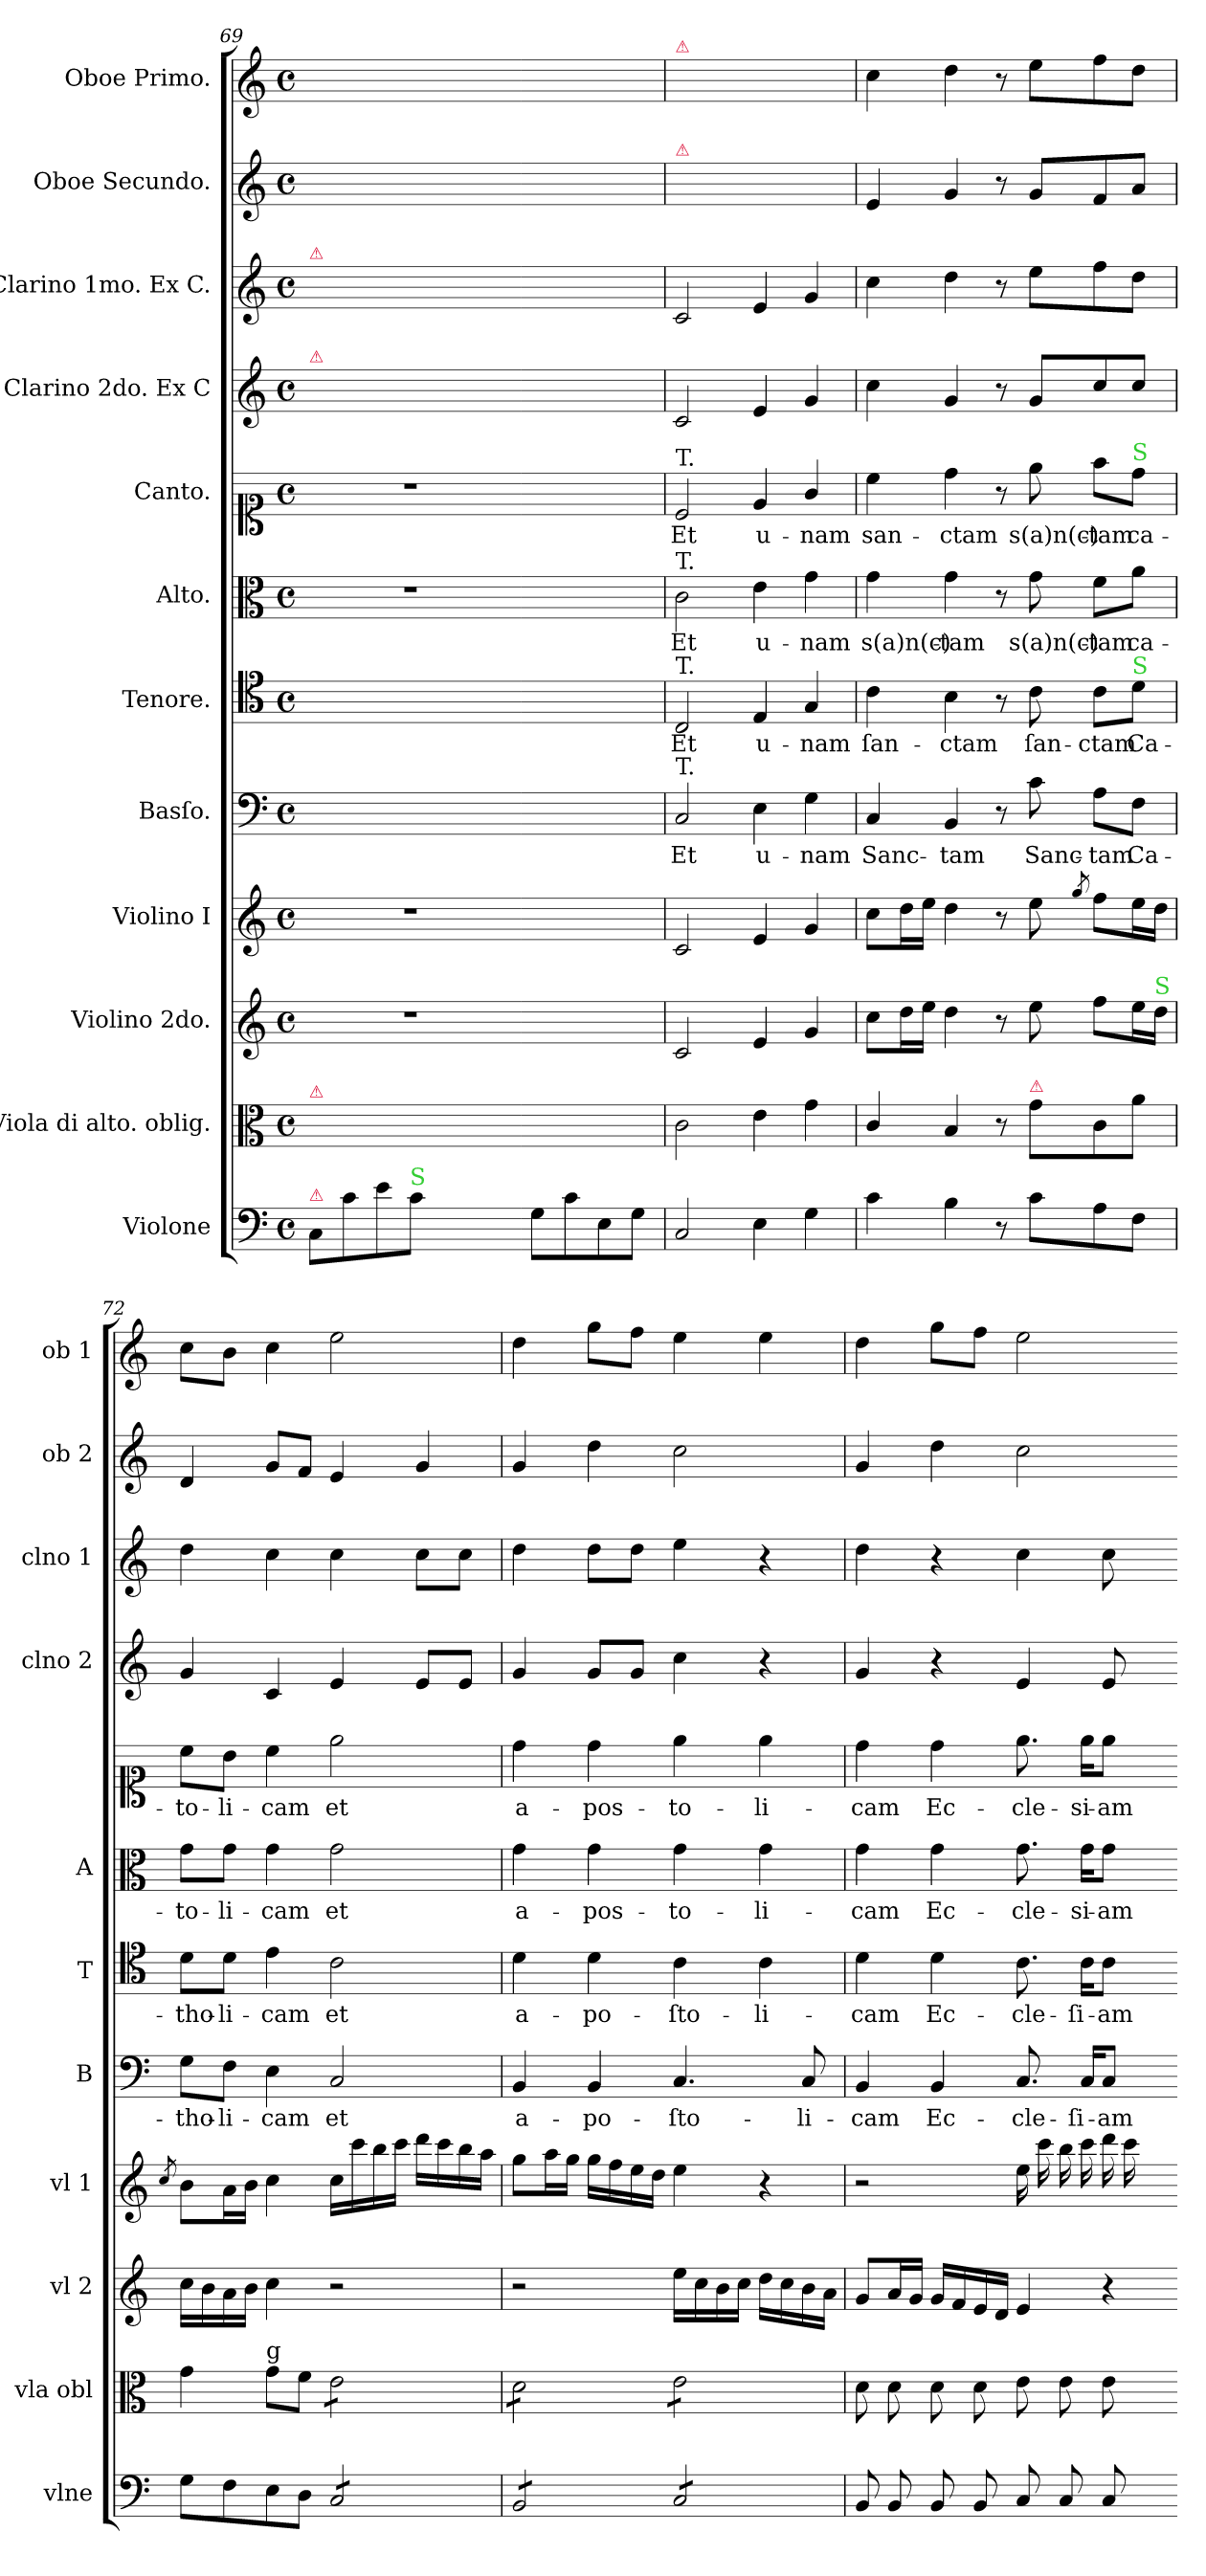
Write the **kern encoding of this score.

**kern	**dynam	**kern	**kern	**dynam	**kern	**dynam	**kern	**text	**dynam	**kern	**text	**kern	**text	**kern	**text	**kern	**kern	**kern	**kern
*part12	*part12	*part11	*part10	*part10	*part9	*part9	*part8	*part8	*part8	*part7	*part7	*part6	*part6	*part5	*part5	*part4	*part3	*part2	*part1
*staff12	*staff12	*staff11	*staff10	*staff10	*staff9	*staff9	*staff8	*staff8	*staff8	*staff7	*staff7	*staff6	*staff6	*staff5	*staff5	*staff4	*staff3	*staff2	*staff1
*I"Violone	*	*I"Viola di alto. oblig.	*I"Violino 2do.	*	*I"Violino I	*	*I"Basſo.	*	*	*I"Tenore.	*	*I"Alto.	*	*I"Canto.	*	*I"Clarino 2do. Ex C	*I"Clarino 1mo. Ex C.	*I"Oboe Secundo.	*I"Oboe Primo.
*I'vlne	*	*I'vla obl	*I'vl 2	*	*I'vl 1	*	*I'B	*	*	*I'T	*	*I'A	*	*	*	*I'clno 2	*I'clno 1	*I'ob 2	*I'ob 1
*clefF4	*	*clefC3	*clefG2	*	*clefG2	*	*clefF4	*	*	*clefC4	*	*clefC3	*	*clefC1	*	*clefG2	*clefG2	*clefG2	*clefG2
*k[]	*	*k[]	*k[]	*	*k[]	*	*k[]	*	*	*k[]	*	*k[]	*	*k[]	*	*k[]	*k[]	*k[]	*k[]
*C:	*	*C:	*C:	*	*C:	*	*C:	*	*	*C:	*	*C:	*	*C:	*	*C:	*C:	*C:	*C:
*M4/4	*	*M4/4	*M4/4	*	*M4/4	*	*M4/4	*	*	*M4/4	*	*M4/4	*	*M4/4	*	*M4/4	*M4/4	*M4/4	*M4/4
*met(c)	*	*met(c)	*met(c)	*	*met(c)	*	*met(c)	*	*	*met(c)	*	*met(c)	*	*met(c)	*	*met(c)	*met(c)	*met(c)	*met(c)
=69	=69	=69	=69	=69	=69	=69	=69	=69	=69	=69	=69	=69	=69	=69	=69	=69	=69	=69	=69
!	!	!	!	!	!	!	!	!	!	!	!	!	!	!	!	!	!LO:TX:a:color=crimson:t=⚠	!	!
!	!	!	!	!	!	!	!	!	!	!	!	!	!	!	!	!LO:TX:a:color=crimson:t=⚠	!	!	!
!	!	!LO:TX:a:color=crimson:t=⚠	!	!	!	!	!	!	!	!	!	!	!	!	!	!	!	!	!
!LO:TX:a:color=crimson:t=⚠	!	!	!	!	!	!	!	!	!	!	!	!	!	!	!	!	!	!	!
!	!LO:DY:a	!	!	!	!	!	!	!	!	!	!	!	!	!	!	!	!	!	!
8C/L	f&colon;	1ryy	1r	.	1r	.	1ryy	.	.	1ryy	.	1r	.	1r	.	1ryy	1ryy	1ryy	1ryy
8c\	.	.	.	.	.	.	.	.	.	.	.	.	.	.	.	.	.	.	.
8e\	.	.	.	.	.	.	.	.	.	.	.	.	.	.	.	.	.	.	.
!LO:TX:a:color=limegreen:t=S	!	!	!	!	!	!	!	!	!	!	!	!	!	!	!	!	!	!	!
8c\J	.	.	.	.	.	.	.	.	.	.	.	.	.	.	.	.	.	.	.
2ryy	.	.	.	.	.	.	.	.	.	.	.	.	.	.	.	.	.	.	.
=-	=-	=-	=-	=-	=-	=-	=-	=-	=-	=-	=-	=-	=-	=-	=-	=-	=-	=-	=-
8G\L	.	2ryy	2ryy	.	2ryy	.	2ryy	.	.	2ryy	.	2ryy	.	2ryy	.	2ryy	2ryy	2ryy	2ryy
8c\	.	.	.	.	.	.	.	.	.	.	.	.	.	.	.	.	.	.	.
8E\	.	.	.	.	.	.	.	.	.	.	.	.	.	.	.	.	.	.	.
8G\J	.	.	.	.	.	.	.	.	.	.	.	.	.	.	.	.	.	.	.
=70	=70	=70	=70	=70	=70	=70	=70	=70	=70	=70	=70	=70	=70	=70	=70	=70	=70	=70	=70
!	!	!	!	!	!	!	!	!	!	!	!	!	!	!	!	!	!	!	!LO:TX:a:color=crimson:t=⚠
!	!	!	!	!	!	!	!	!	!	!	!	!	!	!	!	!	!	!LO:TX:a:color=crimson:t=⚠	!
!	!	!	!	!	!	!	!	!	!	!	!	!	!	!LO:TX:a:t=T.	!	!	!	!	!
!	!	!	!	!	!	!	!	!	!	!	!	!LO:TX:a:t=T.	!	!	!	!	!	!	!
!	!	!	!	!	!	!	!	!	!	!LO:TX:a:t=T.	!	!	!	!	!	!	!	!	!
!	!	!	!	!	!	!	!LO:TX:a:t=T.	!	!	!	!	!	!	!	!	!	!	!	!
!	!	!	!	!LO:DY:a	!	!LO:DY:a	!	!	!LO:DY:a	!	!	!	!	!	!	!	!	!	!
2C/	.	2c\	2c/	f&colon;	2c/	for&colon;	2C/	Et	for&colon;	2C/	Et	2c\	Et	2c/	Et	2c/	2c/	1ryy	1ryy
4E\	.	4e\	4e/	.	4e/	.	4E\	u-	.	4E/	u-	4e\	u-	4e/	u-	4e/	4e/	.	.
4G\	.	4g\	4g/	.	4g/	.	4G\	-nam	.	4G/	-nam	4g\	-nam	4g/	-nam	4g/	4g/	.	.
=71	=71	=71	=71	=71	=71	=71	=71	=71	=71	=71	=71	=71	=71	=71	=71	=71	=71	=71	=71
4c\	.	4c/	8cc\L	.	8cc\L	.	4C/	Sanc-	.	4c\	ſan-	4g\	s(a)n(c)-	4cc\	san-	4cc\	4cc\	4e/	4cc\
.	.	.	16dd\L	.	16dd\L	.	.	.	.	.	.	.	.	.	.	.	.	.	.
.	.	.	16ee\JJ	.	16ee\JJ	.	.	.	.	.	.	.	.	.	.	.	.	.	.
4B\	.	4B/	4dd\	.	4dd\	.	4BB/	-tam	.	4B\	-ctam	4g\	-tam	4dd\	-ctam	4g/	4dd\	4g/	4dd\
8r	.	8r	8r	.	8r	.	8r	.	.	8r	.	8r	.	8r	.	8r	8r	8r	8r
!	!	!LO:TX:a:color=crimson:t=⚠	!	!	!	!	!	!	!	!	!	!	!	!	!	!	!	!	!
!	!	!	!	!	!	!	!	!LO:LY:i	!	!	!LO:LY:i	!	!	!	!	!	!	!	!
8c\L	.	8g\L	8ee\	.	8ee\	.	8c\	Sanc-	.	8c\	ſan-	8g\	s(a)n(c)-	8ee\	s(a)n(c)-	8g/L	8ee\L	8g/L	8ee\L
.	.	.	.	.	8qgg/	.	.	.	.	.	.	.	.	.	.	.	.	.	.
!	!	!	!	!	!	!	!	!LO:LY:i	!	!	!LO:LY:i	!	!	!	!	!	!	!	!
8A\	.	8c/	8ff\L	.	8ff\L	.	8A\L	-tam	.	8c\L	-ctam	8f\L	-tam	8ff\L	-tam	8cc/	8ff\	8f/	8ff\
!	!	!	!	!	!	!	!	!	!	!	!	!	!	!LO:TX:a:color=limegreen:t=S	!	!	!	!	!
!	!	!	!	!	!	!	!	!	!	!LO:TX:a:color=limegreen:t=S	!	!	!	!	!	!	!	!	!
8F\J	.	8a\J	16ee\L	.	16ee\L	.	8F\J	Ca-	.	8d\J	Ca-	8a\J	ca-	8dd\J	ca-	8cc/J	8dd\J	8a/J	8dd\J
!	!	!	!LO:TX:a:color=limegreen:t=S	!	!	!	!	!	!	!	!	!	!	!	!	!	!	!	!
.	.	.	16dd\JJ	.	16dd\JJ	.	.	.	.	.	.	.	.	.	.	.	.	.	.
=72	=72	=72	=72	=72	=72	=72	=72	=72	=72	=72	=72	=72	=72	=72	=72	=72	=72	=72	=72
.	.	.	.	.	8qcc/	.	.	.	.	.	.	.	.	.	.	.	.	.	.
8G\L	.	4g\	16cc\LL	.	8b\L	.	8G\L	-tho-	.	8d\L	-tho-	8g\L	-to-	8cc\L	-to-	4g/	4dd\	4d/	8cc\L
.	.	.	16b\	.	.	.	.	.	.	.	.	.	.	.	.	.	.	.	.
8F\	.	.	16a\	.	16a\L	.	8F\J	-li-	.	8d\J	-li-	8g\J	-li-	8b\J	-li-	.	.	.	8b\J
.	.	.	16b\JJ	.	16b\JJ	.	.	.	.	.	.	.	.	.	.	.	.	.	.
!	!	!LO:TX:a:t=g	!	!	!	!	!	!	!	!	!	!	!	!	!	!	!	!	!
8E\	.	8g\L	4cc\	.	4cc\	.	4E\	-cam	.	4e\	-cam	4g\	-cam	4cc\	-cam	4c/	4cc\	8g/L	4cc\
8D\J	.	8f\J	.	.	.	.	.	.	.	.	.	.	.	.	.	.	.	8f/J	.
*tremolo	*	*	*	*	*	*	*	*	*	*	*	*	*	*	*	*	*	*	*
*	*	*tremolo	*	*	*	*	*	*	*	*	*	*	*	*	*	*	*	*	*
8C/L	.	8e\L	2r	.	16cc\LL	.	2C/	et	.	2c\	et	2g\	et	2ee\	et	4e/	4cc\	4e/	2ee\
.	.	.	.	.	16ccc\	.	.	.	.	.	.	.	.	.	.	.	.	.	.
8C/	.	8e\	.	.	16bb\	.	.	.	.	.	.	.	.	.	.	.	.	.	.
.	.	.	.	.	16ccc\JJ	.	.	.	.	.	.	.	.	.	.	.	.	.	.
8C/	.	8e\	.	.	16ddd\LL	.	.	.	.	.	.	.	.	.	.	8e/L	8cc\L	4g/	.
.	.	.	.	.	16ccc\	.	.	.	.	.	.	.	.	.	.	.	.	.	.
8C/J	.	8e\J	.	.	16bb\	.	.	.	.	.	.	.	.	.	.	8e/J	8cc\J	.	.
.	.	.	.	.	16aa\JJ	.	.	.	.	.	.	.	.	.	.	.	.	.	.
=73	=73	=73	=73	=73	=73	=73	=73	=73	=73	=73	=73	=73	=73	=73	=73	=73	=73	=73	=73
8BB/L	.	8d\L	2r	.	8gg\L	.	4BB/	a-	.	4d\	a-	4g\	a-	4dd\	a-	4g/	4dd\	4g/	4dd\
8BB/	.	8d\	.	.	16aa\L	.	.	.	.	.	.	.	.	.	.	.	.	.	.
.	.	.	.	.	16gg\JJ	.	.	.	.	.	.	.	.	.	.	.	.	.	.
8BB/	.	8d\	.	.	16gg\LL	.	4BB/	-po-	.	4d\	-po-	4g\	-pos-	4dd\	-pos-	8g/L	8dd\L	4dd\	8gg\L
.	.	.	.	.	16ff\	.	.	.	.	.	.	.	.	.	.	.	.	.	.
8BB/J	.	8d\J	.	.	16ee\	.	.	.	.	.	.	.	.	.	.	8g/J	8dd\J	.	8ff\J
.	.	.	.	.	16dd\JJ	.	.	.	.	.	.	.	.	.	.	.	.	.	.
8C/L	.	8e\L	16ee\LL	.	4ee\	.	4.C/	-ſto-	.	4c\	-ſto-	4g\	-to-	4ee\	-to-	4cc\	4ee\	2cc\	4ee\
.	.	.	16cc\	.	.	.	.	.	.	.	.	.	.	.	.	.	.	.	.
8C/	.	8e\	16b\	.	.	.	.	.	.	.	.	.	.	.	.	.	.	.	.
.	.	.	16cc\JJ	.	.	.	.	.	.	.	.	.	.	.	.	.	.	.	.
8C/	.	8e\	16dd\LL	.	4r	.	.	.	.	4c\	-li-	4g\	-li-	4ee\	-li-	4r	4r	.	4ee\
.	.	.	16cc\	.	.	.	.	.	.	.	.	.	.	.	.	.	.	.	.
8C/J	.	8e\J	16b\	.	.	.	8C/	-li-	.	.	.	.	.	.	.	.	.	.	.
*	*	*Xtremolo	*	*	*	*	*	*	*	*	*	*	*	*	*	*	*	*	*
*Xtremolo	*	*	*	*	*	*	*	*	*	*	*	*	*	*	*	*	*	*	*
.	.	.	16a\JJ	.	.	.	.	.	.	.	.	.	.	.	.	.	.	.	.
=74	=74	=74	=74	=74	=74	=74	=74	=74	=74	=74	=74	=74	=74	=74	=74	=74	=74	=74	=74
8BB/	.	8d\	8g/L	.	2r	.	4BB/	-cam	.	4d\	-cam	4g\	-cam	4dd\	-cam	4g/	4dd\	4g/	4dd\
8BB/	.	8d\	16a/L	.	.	.	.	.	.	.	.	.	.	.	.	.	.	.	.
.	.	.	16g/JJ	.	.	.	.	.	.	.	.	.	.	.	.	.	.	.	.
8BB/	.	8d\	16g/LL	.	.	.	4BB/	Ec-	.	4d\	Ec-	4g\	Ec-	4dd\	Ec-	4r	4r	4dd\	8gg\L
.	.	.	16f/	.	.	.	.	.	.	.	.	.	.	.	.	.	.	.	.
8BB/	.	8d\	16e/	.	.	.	.	.	.	.	.	.	.	.	.	.	.	.	8ff\J
.	.	.	16d/JJ	.	.	.	.	.	.	.	.	.	.	.	.	.	.	.	.
8C/	.	8e\	4e/	.	16ee\	.	8.C/	-cle-	.	8.c\	-cle-	8.g\	-cle-	8.ee\	-cle-	4e/	4cc\	2cc\	2ee\
.	.	.	.	.	16ccc\	.	.	.	.	.	.	.	.	.	.	.	.	.	.
8C/	.	8e\	.	.	16bb\	.	.	.	.	.	.	.	.	.	.	.	.	.	.
.	.	.	.	.	16ccc\	.	16C/KL	-ſi-	.	16c\KL	-ſi-	16g\KL	-si-	16ee\KL	-si-	.	.	.	.
8C/	.	8e\	4r	.	16ddd\	.	8C/J	-am	.	8c\J	-am	8g\J	-am	8ee\J	-am	8e/	8cc\	.	.
.	.	.	.	.	16ccc\	.	.	.	.	.	.	.	.	.	.	.	.	.	.
8ryy	.	8ryy	.	.	8ryy	.	8ryy	.	.	8ryy	.	8ryy	.	8ryy	.	8ryy	8ryy	.	.
=-	=-	=-	=-	=-	=-	=-	=-	=-	=-	=-	=-	=-	=-	=-	=-	=-	=-	=-	=-
*-	*-	*-	*-	*-	*-	*-	*-	*-	*-	*-	*-	*-	*-	*-	*-	*-	*-	*-	*-
